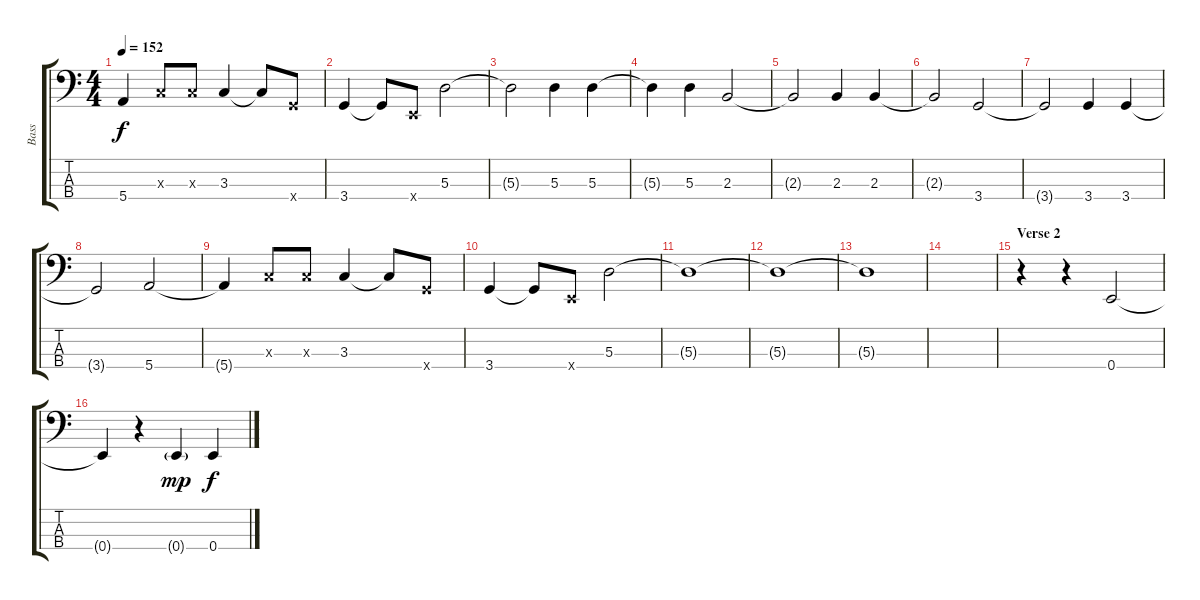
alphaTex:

\track ("Bass" "Bass") {instrument electricbasspick}
\staff {score tabs}
\tuning (G2 D2 A1 E1) {hide}
\ts (4 4)
\tempo 152
\clef f4
\ks c
5.4{t}.4{dy f} 3.3{x}.8 3.3{x}.8 3.3.4 3.3{t}.8 3.4{x}.8 |
3.4.4 3.4{t}.8 0.4{x}.8 5.3.2 |
5.3{t}.2 5.3.4 5.3.4 |
5.3{t}.4 5.3.4 2.3.2 |
2.3{t}.2 2.3.4 2.3.4 |
2.3{t}.2 3.4.2 |
3.4{t}.2 3.4.4 3.4.4 |
3.4{t}.2 5.4.2 |
5.4{t}.4 3.3{x}.8 3.3{x}.8 3.3.4 3.3{t}.8 3.4{x}.8 |
3.4.4 3.4{t}.8 0.4{x}.8 5.3.2 |
5.3{t}.1{volume 13} |
5.3{t}.1{volume 12} |
5.3{t}.1{volume 10} |
|
\section ("" "Verse 2")
r.4 r.4 0.4.2 |
0.4{t}.4 r.4 0.4{g}.4{dy mp} 0.4.4{dy f}
